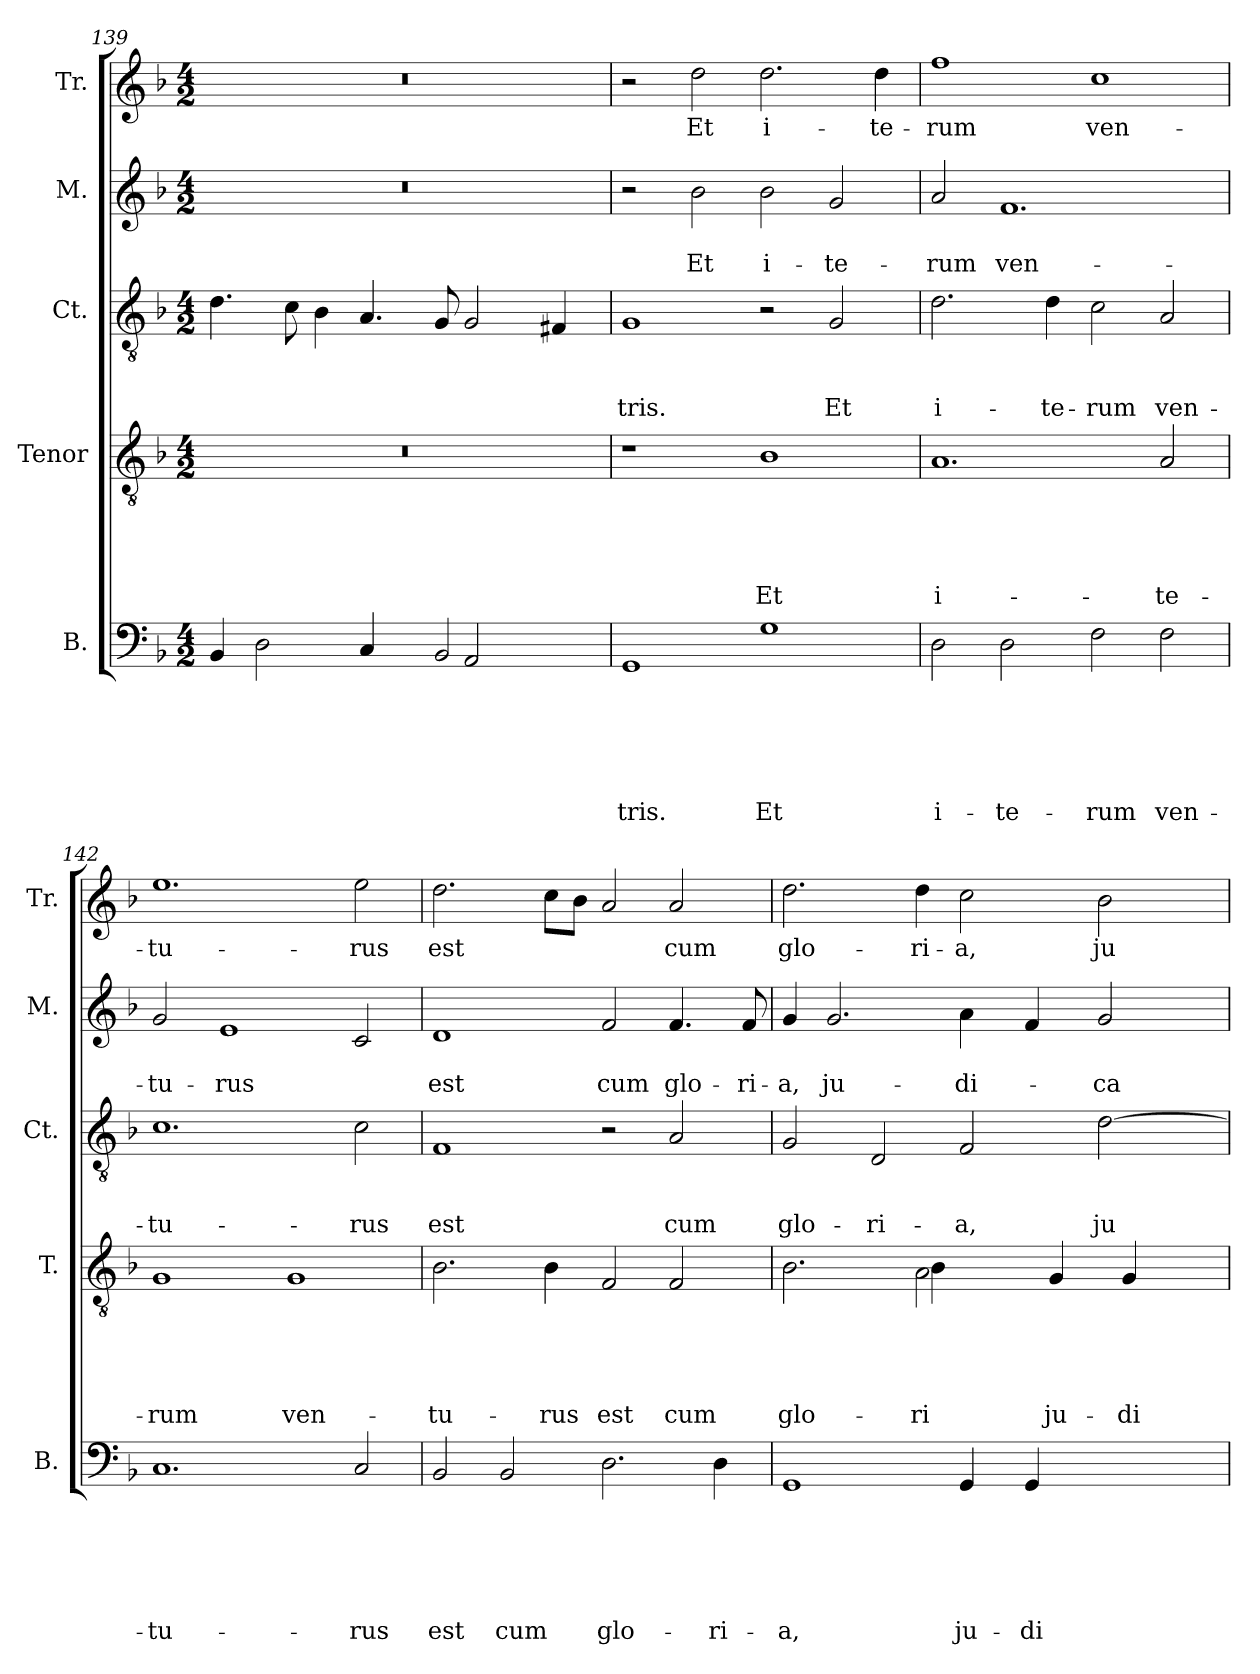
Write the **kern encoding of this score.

**kern	**text	**text	**text	**text	**text	**text	**kern	**text	**text	**text	**text	**text	**kern	**text	**text	**text	**kern	**text	**text	**kern	**text
*part5	*part5	*part5	*part5	*part5	*part5	*part5	*part4	*part4	*part4	*part4	*part4	*part4	*part3	*part3	*part3	*part3	*part2	*part2	*part2	*part1	*part1
*staff5	*staff5	*staff5	*staff5	*staff5	*staff5	*staff5	*staff4	*staff4	*staff4	*staff4	*staff4	*staff4	*staff3	*staff3	*staff3	*staff3	*staff2	*staff2	*staff2	*staff1	*staff1
*I"B.	*	*	*	*	*	*	*I"Tenor	*	*	*	*	*	*I"Ct.	*	*	*	*I"M.	*	*	*I"Tr.	*
*I'B.	*	*	*	*	*	*	*I'T.	*	*	*	*	*	*I'Ct.	*	*	*	*I'M.	*	*	*I'Tr.	*
*clefF4	*	*	*	*	*	*	*clefGv2	*	*	*	*	*	*clefGv2	*	*	*	*clefG2	*	*	*clefG2	*
*k[b-]	*	*	*	*	*	*	*k[b-]	*	*	*	*	*	*k[b-]	*	*	*	*k[b-]	*	*	*k[b-]	*
*F:	*	*	*	*	*	*	*F:	*	*	*	*	*	*F:	*	*	*	*F:	*	*	*F:	*
*M4/2	*	*	*	*	*	*	*M4/2	*	*	*	*	*	*M4/2	*	*	*	*M4/2	*	*	*M4/2	*
=139	=139	=139	=139	=139	=139	=139	=139	=139	=139	=139	=139	=139	=139	=139	=139	=139	=139	=139	=139	=139	=139
*^	*	*	*	*	*	*	*	*	*	*	*	*	*	*	*	*	*	*	*	*	*
*	*^	*	*	*	*	*	*	*	*	*	*	*	*	*	*	*	*	*	*	*	*	*
4BB-/	1ryy	1ryy	.	.	.	.	.	.	0r	.	.	.	.	.	4.d\	.	.	.	0r	.	.	0r	.
2D\	.	.	.	.	.	.	.	.	.	.	.	.	.	.	.	.	.	.	.	.	.	.	.
.	.	.	.	.	.	.	.	.	.	.	.	.	.	.	8c\	.	.	.	.	.	.	.	.
.	.	.	.	.	.	.	.	.	.	.	.	.	.	.	4B-\	.	.	.	.	.	.	.	.
4C/	.	.	.	.	.	.	.	.	.	.	.	.	.	.	4.A/	.	.	.	.	.	.	.	.
4ryy	8ryy	4ryy	.	.	.	.	.	.	.	.	.	.	.	.	.	.	.	.	.	.	.	.	.
.	2BB-/	.	.	.	.	.	.	.	.	.	.	.	.	.	8G/	.	.	.	.	.	.	.	.
2.ryy	.	2AA/	.	.	.	.	.	.	.	.	.	.	.	.	2G/	.	.	.	.	.	.	.	.
.	4ryy	.	.	.	.	.	.	.	.	.	.	.	.	.	.	.	.	.	.	.	.	.	.
.	.	4ryy	.	.	.	.	.	.	.	.	.	.	.	.	4F#/	.	.	.	.	.	.	.	.
.	8ryy	.	.	.	.	.	.	.	.	.	.	.	.	.	.	.	.	.	.	.	.	.	.
*	*v	*v	*	*	*	*	*	*	*	*	*	*	*	*	*	*	*	*	*	*	*	*	*
!!LO:LB:g=z
=140	=140	=140	=140	=140	=140	=140	=140	=140	=140	=140	=140	=140	=140	=140	=140	=140	=140	=140	=140	=140	=140	=140
!	!	!	!	!	!	!	!LO:LY:b	!	!	!	!	!	!	!	!	!	!LO:LY:b	!	!	!	!	!
*v	*v	*	*	*	*	*	*	*	*	*	*	*	*	*	*	*	*	*	*	*	*	*
1GG	.	.	.	.	.	-t­ris.	1r	.	.	.	.	.	1G	.	.	-t­ris.	2r	.	.	2r	.
!	!	!	!	!	!	!	!	!	!	!	!	!	!	!	!	!	!	!	!LO:LY:b	!	!LO:LY:b
.	.	.	.	.	.	.	.	.	.	.	.	.	.	.	.	.	2b-\	.	Et	2dd\	Et
!	!	!	!	!	!	!LO:LY:b	!	!	!	!	!	!LO:LY:b	!	!	!	!	!	!	!LO:LY:b	!	!LO:LY:b
1G	.	.	.	.	.	Et	1B-	.	.	.	.	Et	2r	.	.	.	2b-\	.	i-	2.dd\	i-
!	!	!	!	!	!	!	!	!	!	!	!	!	!	!	!	!LO:LY:b	!	!	!LO:LY:b	!	!
.	.	.	.	.	.	.	.	.	.	.	.	.	2G/	.	.	Et	2g/	.	-te-	.	.
!	!	!	!	!	!	!	!	!	!	!	!	!	!	!	!	!	!	!	!	!	!LO:LY:b
.	.	.	.	.	.	.	.	.	.	.	.	.	.	.	.	.	.	.	.	4dd\	-te-
=141	=141	=141	=141	=141	=141	=141	=141	=141	=141	=141	=141	=141	=141	=141	=141	=141	=141	=141	=141	=141	=141
!	!	!	!	!	!	!LO:LY:b	!	!	!	!	!	!LO:LY:b:rj	!	!	!	!LO:LY:b	!	!	!LO:LY:b	!	!LO:LY:b
2D\	.	.	.	.	.	i-	1.A	.	.	.	.	i-	2.d\	.	.	i-	2a/	.	-rum	1ff	-rum
!	!	!	!	!	!	!LO:LY:b	!	!	!	!	!	!	!	!	!	!	!	!	!LO:LY:b	!	!
2D\	.	.	.	.	.	-te-	.	.	.	.	.	.	.	.	.	.	1.f	.	ven-	.	.
!	!	!	!	!	!	!	!	!	!	!	!	!	!	!	!	!LO:LY:b	!	!	!	!	!
.	.	.	.	.	.	.	.	.	.	.	.	.	4d\	.	.	-te-	.	.	.	.	.
!	!	!	!	!	!	!LO:LY:b	!	!	!	!	!	!	!	!	!	!LO:LY:b	!	!	!	!	!LO:LY:b
2F\	.	.	.	.	.	-rum	.	.	.	.	.	.	2c\	.	.	-rum	.	.	.	1cc	ven-
!	!	!	!	!	!	!LO:LY:b	!	!	!	!	!	!LO:LY:b	!	!	!	!LO:LY:b	!	!	!	!	!
2F\	.	.	.	.	.	ven-	2A/	.	.	.	.	-te-	2A/	.	.	ven-	.	.	.	.	.
=142	=142	=142	=142	=142	=142	=142	=142	=142	=142	=142	=142	=142	=142	=142	=142	=142	=142	=142	=142	=142	=142
!	!	!	!	!	!	!LO:LY:b	!	!	!	!	!	!LO:LY:b	!	!	!	!LO:LY:b	!	!	!LO:LY:b	!	!LO:LY:b
1.C	.	.	.	.	.	-tu-	1G	.	.	.	.	-rum	1.c	.	.	-tu-	2g/	.	-tu-	1.ee	-tu-
!	!	!	!	!	!	!	!	!	!	!	!	!	!	!	!	!	!	!	!LO:LY:b	!	!
.	.	.	.	.	.	.	.	.	.	.	.	.	.	.	.	.	1e	.	-rus	.	.
!	!	!	!	!	!	!	!	!	!	!	!	!LO:LY:b	!	!	!	!	!	!	!	!	!
.	.	.	.	.	.	.	1G	.	.	.	.	ven-	.	.	.	.	.	.	.	.	.
!	!	!	!	!	!	!LO:LY:b	!	!	!	!	!	!	!	!	!	!LO:LY:b	!	!	!	!	!LO:LY:b
2C/	.	.	.	.	.	-rus	.	.	.	.	.	.	2c\	.	.	-rus	2c/	.	.	2ee\	-rus
=143	=143	=143	=143	=143	=143	=143	=143	=143	=143	=143	=143	=143	=143	=143	=143	=143	=143	=143	=143	=143	=143
!	!	!	!	!	!	!LO:LY:b	!	!	!	!	!	!LO:LY:b	!	!	!	!LO:LY:b	!	!	!LO:LY:b	!	!LO:LY:b
2BB-/	.	.	.	.	.	est	2.B-\	.	.	.	.	-tu-	1F	.	.	est	1d	.	est	2.dd\	est
!	!	!	!	!	!	!LO:LY:b	!	!	!	!	!	!	!	!	!	!	!	!	!	!	!
2BB-/	.	.	.	.	.	cum	.	.	.	.	.	.	.	.	.	.	.	.	.	.	.
!	!	!	!	!	!	!	!	!	!	!	!	!LO:LY:b	!	!	!	!	!	!	!	!	!
.	.	.	.	.	.	.	4B-\	.	.	.	.	-rus	.	.	.	.	.	.	.	8cc\L	.
.	.	.	.	.	.	.	.	.	.	.	.	.	.	.	.	.	.	.	.	8b-\J	.
!	!	!	!	!	!	!LO:LY:b	!	!	!	!	!	!LO:LY:b	!	!	!	!	!	!	!LO:LY:b	!	!
2.D\	.	.	.	.	.	glo-	2F/	.	.	.	.	est	2r	.	.	.	2f/	.	cum	2a/	.
!	!	!	!	!	!	!	!	!	!	!	!	!LO:LY:b	!	!	!	!LO:LY:b	!	!	!LO:LY:b	!	!LO:LY:b
.	.	.	.	.	.	.	2F/	.	.	.	.	cum	2A/	.	.	cum	4.f/	.	glo-	2a/	cum
!	!	!	!	!	!	!LO:LY:b	!	!	!	!	!	!	!	!	!	!	!	!	!	!	!
4D\	.	.	.	.	.	-ri-	.	.	.	.	.	.	.	.	.	.	.	.	.	.	.
!	!	!	!	!	!	!	!	!	!	!	!	!	!	!	!	!	!	!	!LO:LY:b	!	!
.	.	.	.	.	.	.	.	.	.	.	.	.	.	.	.	.	8f/	.	-ri-	.	.
=144	=144	=144	=144	=144	=144	=144	=144	=144	=144	=144	=144	=144	=144	=144	=144	=144	=144	=144	=144	=144	=144
!	!	!	!	!	!	!LO:LY:b	!	!	!	!	!	!LO:LY:b	!	!	!	!LO:LY:b	!	!	!LO:LY:b	!	!LO:LY:b
*	*	*	*	*	*	*	*^	*	*	*	*	*	*	*	*	*	*	*	*	*	*
*	*	*	*	*	*	*	*	*^	*	*	*	*	*	*	*	*	*	*	*	*	*	*
1GG	.	.	.	.	.	-a,	2.B-\	2.ryy	1ryy	.	.	.	.	glo-	2G/	.	.	glo-	4g/	.	-a,	2.dd\	glo-
!	!	!	!	!	!	!	!	!	!	!	!	!	!	!	!	!	!	!	!	!	!LO:LY:b	!	!
.	.	.	.	.	.	.	.	.	.	.	.	.	.	.	.	.	.	.	2.g/	.	ju-	.	.
!	!	!	!	!	!	!	!	!	!	!	!	!	!	!	!	!	!	!LO:LY:b	!	!	!	!	!
.	.	.	.	.	.	.	.	.	.	.	.	.	.	.	2D/	.	.	-ri-	.	.	.	.	.
!	!	!	!	!	!	!	!	!	!	!	!	!	!	!LO:LY:b	!	!	!	!	!	!	!	!	!
!	!	!	!	!	!	!	!	!	!	!	!	!	!	!LO:LY:b	!	!	!	!	!	!	!	!	!LO:LY:b
.	.	.	.	.	.	.	2A\	4B-\	.	.	.	.	.	ri-	.	.	.	.	.	.	.	4dd\	-ri-
!	!	!	!	!	!	!LO:LY:b	!	!	!	!	!	!	!	!	!	!	!	!LO:LY:b	!	!	!LO:LY:b	!	!LO:LY:b
4GG/	.	.	.	.	.	ju-	.	8ryy	4ryy	.	.	.	.	.	2F/	.	.	-a,	4a\	.	-di-	2cc\	-a,
.	.	.	.	.	.	.	.	32ryy	.	.	.	.	.	.	.	.	.	.	.	.	.	.	.
.	.	.	.	.	.	.	.	2ryy	.	.	.	.	.	.	.	.	.	.	.	.	.	.	.
!	!	!	!	!	!	!LO:LY:b	!	!	!	!	!	!	!	!	!	!	!	!	!	!	!	!	!
4GG/	.	.	.	.	.	-di-	8ryy	.	16.ryy	.	.	.	.	.	.	.	.	.	4f/	.	.	.	.
!	!	!	!	!	!	!	!	!	!	!	!	!	!	!LO:LY:b	!	!	!	!	!	!	!	!	!
.	.	.	.	.	.	.	.	.	4G/	.	.	.	.	-ju-	.	.	.	.	.	.	.	.	.
.	.	.	.	.	.	.	32ryy	.	.	.	.	.	.	.	.	.	.	.	.	.	.	.	.
.	.	.	.	.	.	.	2ryy	.	.	.	.	.	.	.	.	.	.	.	.	.	.	.	.
!	!	!	!	!	!	!	!	!	!	!	!	!	!	!	!	!	!	!LO:LY:b	!	!	!LO:LY:b	!	!LO:LY:b
2ryy	.	.	.	.	.	.	.	.	.	.	.	.	.	.	[<2d\	.	.	ju-	2g/	.	-ca-	2b-\	ju-
!	!	!	!	!	!	!	!	!	!	!	!	!	!	!LO:LY:b	!	!	!	!	!	!	!	!	!
.	.	.	.	.	.	.	.	.	4G/	.	.	.	.	-di-	.	.	.	.	.	.	.	.	.
.	.	.	.	.	.	.	.	4ryy	.	.	.	.	.	.	.	.	.	.	.	.	.	.	.
.	.	.	.	.	.	.	.	.	8ryy	.	.	.	.	.	.	.	.	.	.	.	.	.	.
.	.	.	.	.	.	.	16.ryy	16.ryy	.	.	.	.	.	.	.	.	.	.	.	.	.	.	.
.	.	.	.	.	.	.	.	.	32ryy	.	.	.	.	.	.	.	.	.	.	.	.	.	.
*	*	*	*	*	*	*	*v	*v	*v	*	*	*	*	*	*	*	*	*	*	*	*	*	*
=	=	=	=	=	=	=	=	=	=	=	=	=	=	=	=	=	=	=	=	=	=
*-	*-	*-	*-	*-	*-	*-	*-	*-	*-	*-	*-	*-	*-	*-	*-	*-	*-	*-	*-	*-	*-
